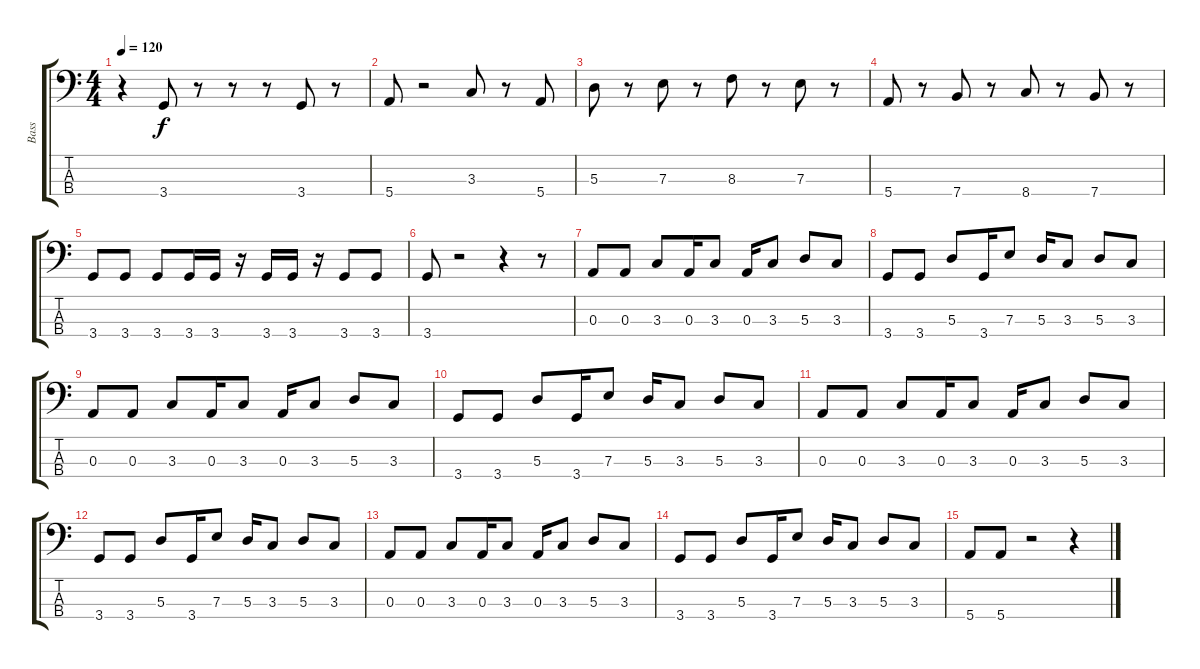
\track ("Bass" "Bass") {instrument electricbasspick}
\staff {score tabs}
\tuning (G2 D2 A1 E1) {hide}
\ts (4 4)
\tempo 120
\clef f4
\ks c
r.4{dy f} 3.4.8 r.8 r.8 r.8 3.4.8 r.8 |
5.4.8 r.2 3.3.8 r.8 5.4.8 |
5.3.8 r.8 7.3.8 r.8 8.3.8 r.8 7.3.8 r.8 |
5.4.8 r.8 7.4.8 r.8 8.4.8 r.8 7.4.8 r.8 |
3.4.8 3.4.8 3.4.8 3.4.16 3.4.16 r.16 3.4.16 3.4.16 r.16 3.4.8 3.4.8 |
3.4.8 r.2 r.4 r.8 |
0.3.8 0.3.8 3.3.8 0.3.16 3.3.8 0.3.16 3.3.8 5.3.8 3.3.8 |
3.4.8 3.4.8 5.3.8 3.4.16 7.3.8 5.3.16 3.3.8 5.3.8 3.3.8 |
0.3.8 0.3.8 3.3.8 0.3.16 3.3.8 0.3.16 3.3.8 5.3.8 3.3.8 |
3.4.8 3.4.8 5.3.8 3.4.16 7.3.8 5.3.16 3.3.8 5.3.8 3.3.8 |
0.3.8 0.3.8 3.3.8 0.3.16 3.3.8 0.3.16 3.3.8 5.3.8 3.3.8 |
3.4.8 3.4.8 5.3.8 3.4.16 7.3.8 5.3.16 3.3.8 5.3.8 3.3.8 |
0.3.8 0.3.8 3.3.8 0.3.16 3.3.8 0.3.16 3.3.8 5.3.8 3.3.8 |
3.4.8 3.4.8 5.3.8 3.4.16 7.3.8 5.3.16 3.3.8 5.3.8 3.3.8 |
5.4.8 5.4.8 r.2 r.4
